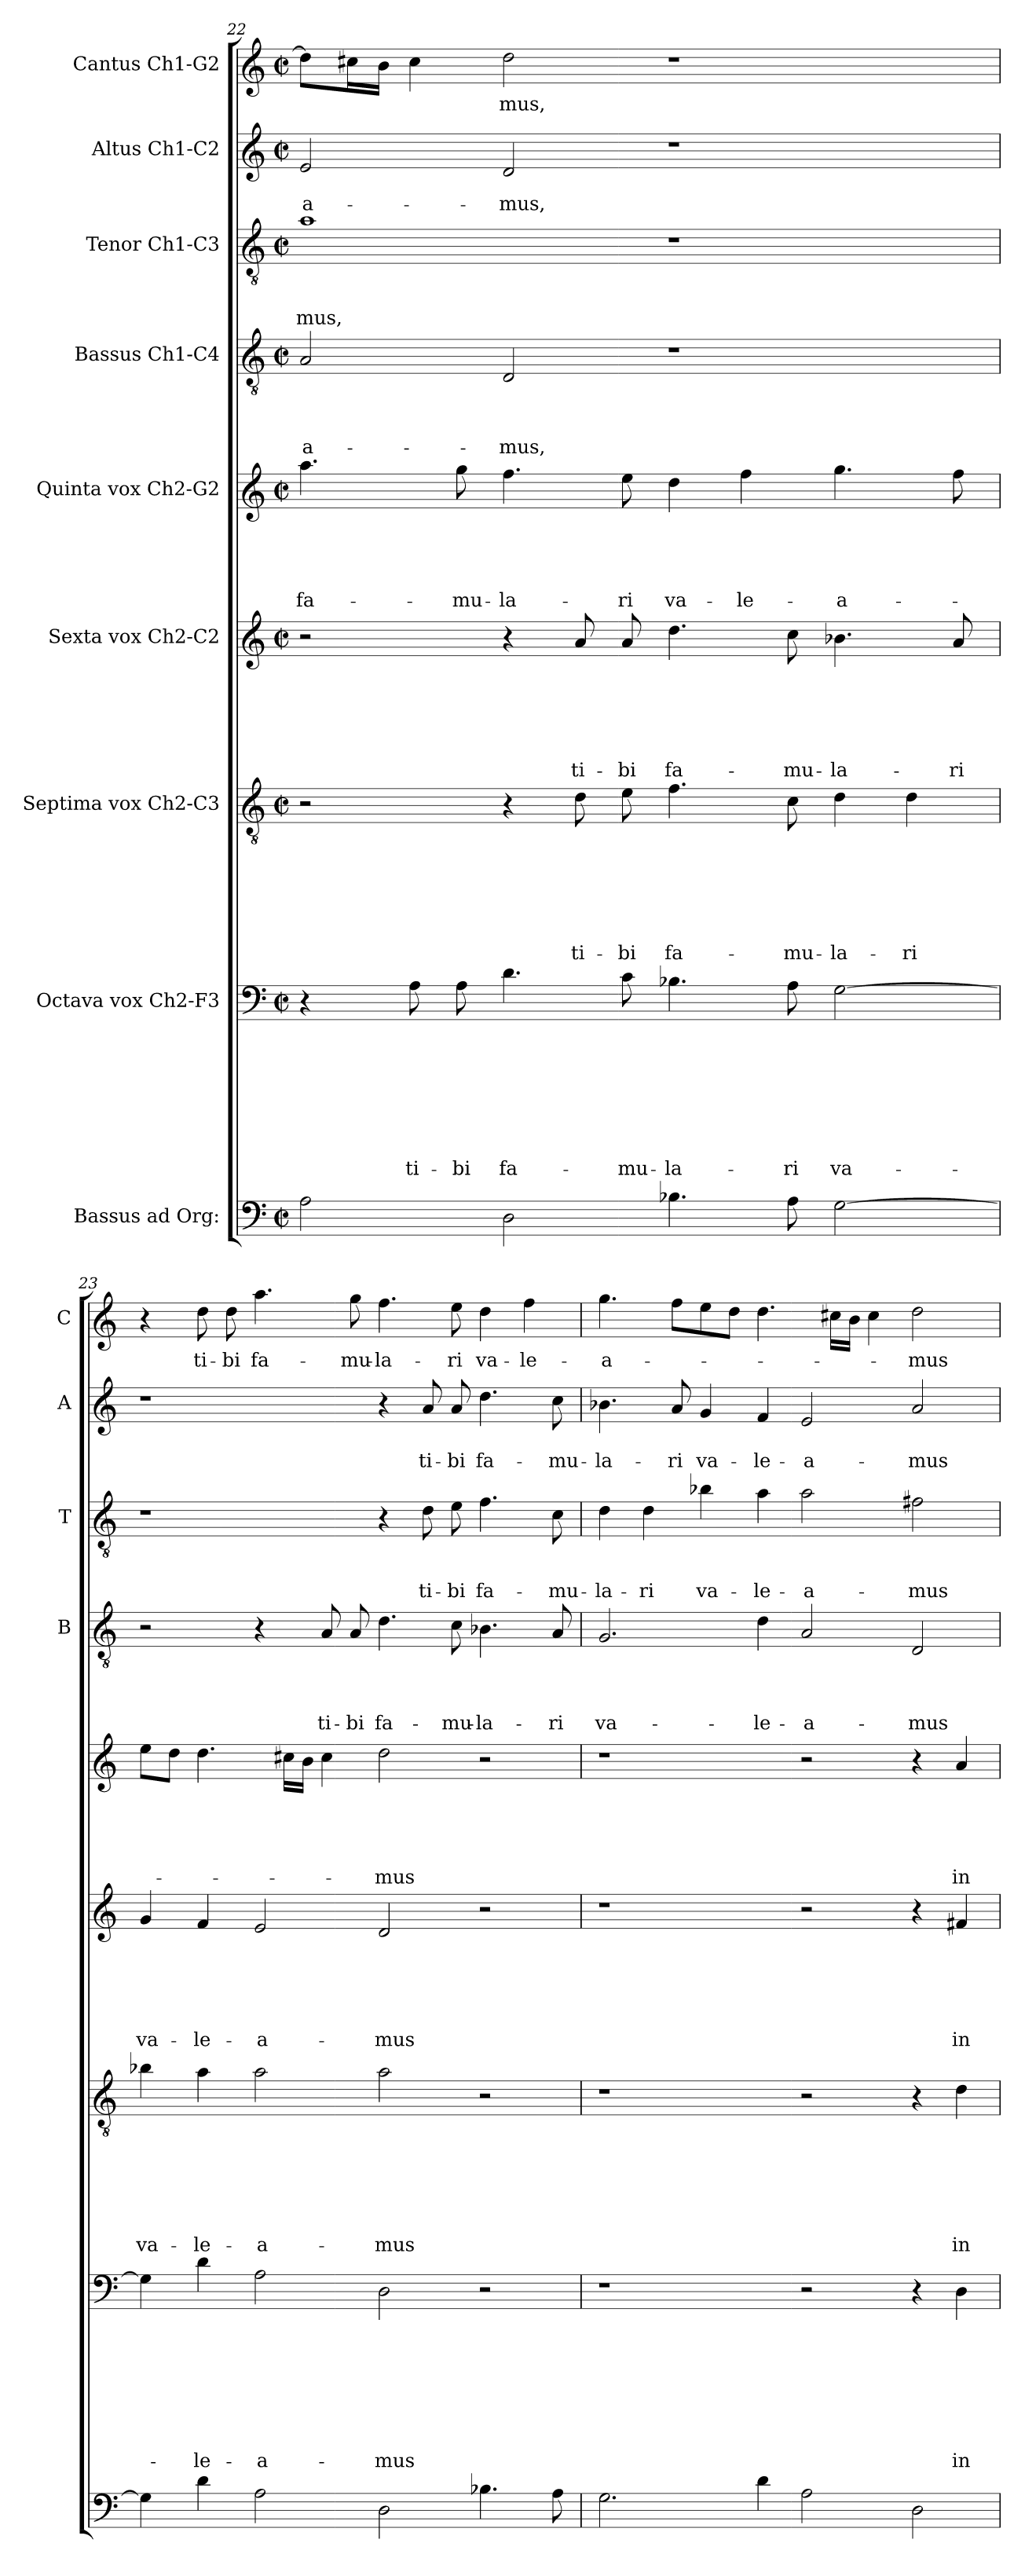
**kern	**kern	**text	**text	**text	**text	**text	**text	**text	**text	**kern	**text	**text	**text	**text	**text	**text	**text	**kern	**text	**text	**text	**text	**text	**text	**kern	**text	**text	**text	**text	**text	**kern	**text	**text	**text	**text	**kern	**text	**text	**text	**kern	**text	**text	**kern	**text
*part9	*part8	*part8	*part8	*part8	*part8	*part8	*part8	*part8	*part8	*part7	*part7	*part7	*part7	*part7	*part7	*part7	*part7	*part6	*part6	*part6	*part6	*part6	*part6	*part6	*part5	*part5	*part5	*part5	*part5	*part5	*part4	*part4	*part4	*part4	*part4	*part3	*part3	*part3	*part3	*part2	*part2	*part2	*part1	*part1
*staff9	*staff8	*staff8	*staff8	*staff8	*staff8	*staff8	*staff8	*staff8	*staff8	*staff7	*staff7	*staff7	*staff7	*staff7	*staff7	*staff7	*staff7	*staff6	*staff6	*staff6	*staff6	*staff6	*staff6	*staff6	*staff5	*staff5	*staff5	*staff5	*staff5	*staff5	*staff4	*staff4	*staff4	*staff4	*staff4	*staff3	*staff3	*staff3	*staff3	*staff2	*staff2	*staff2	*staff1	*staff1
*I"Bassus ad Org:	*I"Octava vox Ch2-F3	*	*	*	*	*	*	*	*	*I"Septima vox Ch2-C3	*	*	*	*	*	*	*	*I"Sexta vox Ch2-C2	*	*	*	*	*	*	*I"Quinta vox Ch2-G2	*	*	*	*	*	*I"Bassus Ch1-C4	*	*	*	*	*I"Tenor Ch1-C3	*	*	*	*I"Altus Ch1-C2	*	*	*I"Cantus Ch1-G2	*
*	*	*	*	*	*	*	*	*	*	*	*	*	*	*	*	*	*	*	*	*	*	*	*	*	*	*	*	*	*	*	*I'B	*	*	*	*	*I'T	*	*	*	*I'A	*	*	*I'C	*
!!LO:PB:g=z
*clefF4	*clefF4	*	*	*	*	*	*	*	*	*clefGv2	*	*	*	*	*	*	*	*clefG2	*	*	*	*	*	*	*clefG2	*	*	*	*	*	*clefGv2	*	*	*	*	*clefGv2	*	*	*	*clefG2	*	*	*clefG2	*
*k[]	*k[]	*	*	*	*	*	*	*	*	*k[]	*	*	*	*	*	*	*	*k[]	*	*	*	*	*	*	*k[]	*	*	*	*	*	*k[]	*	*	*	*	*k[]	*	*	*	*k[]	*	*	*k[]	*
*C:	*C:	*	*	*	*	*	*	*	*	*C:	*	*	*	*	*	*	*	*C:	*	*	*	*	*	*	*C:	*	*	*	*	*	*C:	*	*	*	*	*C:	*	*	*	*C:	*	*	*C:	*
*M2/2	*M2/2	*	*	*	*	*	*	*	*	*M2/2	*	*	*	*	*	*	*	*M2/2	*	*	*	*	*	*	*M2/2	*	*	*	*	*	*M2/2	*	*	*	*	*M2/2	*	*	*	*M2/2	*	*	*M2/2	*
*met(c|)	*met(c|)	*	*	*	*	*	*	*	*	*met(c|)	*	*	*	*	*	*	*	*met(c|)	*	*	*	*	*	*	*met(c|)	*	*	*	*	*	*met(c|)	*	*	*	*	*met(c|)	*	*	*	*met(c|)	*	*	*met(c|)	*
=22	=22	=22	=22	=22	=22	=22	=22	=22	=22	=22	=22	=22	=22	=22	=22	=22	=22	=22	=22	=22	=22	=22	=22	=22	=22	=22	=22	=22	=22	=22	=22	=22	=22	=22	=22	=22	=22	=22	=22	=22	=22	=22	=22	=22
!	!	!	!	!	!	!	!	!	!	!	!	!	!	!	!	!	!	!	!	!	!	!	!	!	!	!	!	!	!	!LO:LY:b	!	!	!	!	!LO:LY:b	!	!	!	!LO:LY:b	!	!	!LO:LY:b	!	!
2A\	4r	.	.	.	.	.	.	.	.	2r	.	.	.	.	.	.	.	2r	.	.	.	.	.	.	4.aa\	.	.	.	.	fa-	2A/	.	.	.	-a-	1a	.	.	-mus,	2e/	.	-a-	8dd\L]	.
.	.	.	.	.	.	.	.	.	.	.	.	.	.	.	.	.	.	.	.	.	.	.	.	.	.	.	.	.	.	.	.	.	.	.	.	.	.	.	.	.	.	.	16cc#X\L	.
.	.	.	.	.	.	.	.	.	.	.	.	.	.	.	.	.	.	.	.	.	.	.	.	.	.	.	.	.	.	.	.	.	.	.	.	.	.	.	.	.	.	.	16b\JJ	.
!	!	!	!	!	!	!	!	!	!LO:LY:b	!	!	!	!	!	!	!	!	!	!	!	!	!	!	!	!	!	!	!	!	!	!	!	!	!	!	!	!	!	!	!	!	!	!	!
.	8A\	.	.	.	.	.	.	.	ti-	.	.	.	.	.	.	.	.	.	.	.	.	.	.	.	.	.	.	.	.	.	.	.	.	.	.	.	.	.	.	.	.	.	4cc#\	.
!	!	!	!	!	!	!	!	!	!LO:LY:b	!	!	!	!	!	!	!	!	!	!	!	!	!	!	!	!	!	!	!	!	!LO:LY:b	!	!	!	!	!	!	!	!	!	!	!	!	!	!
.	8A\	.	.	.	.	.	.	.	-bi	.	.	.	.	.	.	.	.	.	.	.	.	.	.	.	8gg\	.	.	.	.	-mu-	.	.	.	.	.	.	.	.	.	.	.	.	.	.
!	!	!	!	!	!	!	!	!	!LO:LY:b	!	!	!	!	!	!	!	!	!	!	!	!	!	!	!	!	!	!	!	!	!LO:LY:b	!	!	!	!	!LO:LY:b	!	!	!	!	!	!	!LO:LY:b	!	!LO:LY:b
2D\	4.d\	.	.	.	.	.	.	.	fa-	4r	.	.	.	.	.	.	.	4r	.	.	.	.	.	.	4.ff\	.	.	.	.	-la-	2D/	.	.	.	-mus,	.	.	.	.	2d/	.	-mus,	2dd\	-mus,
!	!	!	!	!	!	!	!	!	!	!	!	!	!	!	!	!	!LO:LY:b	!	!	!	!	!	!	!LO:LY:b	!	!	!	!	!	!	!	!	!	!	!	!	!	!	!	!	!	!	!	!
.	.	.	.	.	.	.	.	.	.	8d\	.	.	.	.	.	.	ti-	8a/	.	.	.	.	.	ti-	.	.	.	.	.	.	.	.	.	.	.	.	.	.	.	.	.	.	.	.
!	!	!	!	!	!	!	!	!	!LO:LY:b	!	!	!	!	!	!	!	!LO:LY:b	!	!	!	!	!	!	!LO:LY:b	!	!	!	!	!	!LO:LY:b	!	!	!	!	!	!	!	!	!	!	!	!	!	!
.	8c\	.	.	.	.	.	.	.	-mu-	8e\	.	.	.	.	.	.	-bi	8a/	.	.	.	.	.	-bi	8ee\	.	.	.	.	-ri	.	.	.	.	.	.	.	.	.	.	.	.	.	.
!	!	!	!	!	!	!	!	!	!LO:LY:b	!	!	!	!	!	!	!	!LO:LY:b	!	!	!	!	!	!	!LO:LY:b	!	!	!	!	!	!LO:LY:b	!	!	!	!	!	!	!	!	!	!	!	!	!	!
4.B-X\	4.B-X\	.	.	.	.	.	.	.	-la-	4.f\	.	.	.	.	.	.	fa-	4.dd\	.	.	.	.	.	fa-	4dd\	.	.	.	.	va-	1r	.	.	.	.	1r	.	.	.	1r	.	.	1r	.
!	!	!	!	!	!	!	!	!	!	!	!	!	!	!	!	!	!	!	!	!	!	!	!	!	!	!	!	!	!	!LO:LY:b	!	!	!	!	!	!	!	!	!	!	!	!	!	!
.	.	.	.	.	.	.	.	.	.	.	.	.	.	.	.	.	.	.	.	.	.	.	.	.	4ff\	.	.	.	.	-le-	.	.	.	.	.	.	.	.	.	.	.	.	.	.
!	!	!	!	!	!	!	!	!	!LO:LY:b	!	!	!	!	!	!	!	!LO:LY:b	!	!	!	!	!	!	!LO:LY:b	!	!	!	!	!	!	!	!	!	!	!	!	!	!	!	!	!	!	!	!
8A\	8A\	.	.	.	.	.	.	.	-ri	8c\	.	.	.	.	.	.	-mu-	8cc\	.	.	.	.	.	-mu-	.	.	.	.	.	.	.	.	.	.	.	.	.	.	.	.	.	.	.	.
!	!	!	!	!	!	!	!	!	!LO:LY:b	!	!	!	!	!	!	!	!LO:LY:b	!	!	!	!	!	!	!LO:LY:b	!	!	!	!	!	!LO:LY:b	!	!	!	!	!	!	!	!	!	!	!	!	!	!
[2G\	[2G\	.	.	.	.	.	.	.	va-	4d\	.	.	.	.	.	.	-la-	4.b-X\	.	.	.	.	.	-la-	4.gg\	.	.	.	.	-a-	.	.	.	.	.	.	.	.	.	.	.	.	.	.
!	!	!	!	!	!	!	!	!	!	!	!	!	!	!	!	!	!LO:LY:b	!	!	!	!	!	!	!	!	!	!	!	!	!	!	!	!	!	!	!	!	!	!	!	!	!	!	!
.	.	.	.	.	.	.	.	.	.	4d\	.	.	.	.	.	.	-ri	.	.	.	.	.	.	.	.	.	.	.	.	.	.	.	.	.	.	.	.	.	.	.	.	.	.	.
!	!	!	!	!	!	!	!	!	!	!	!	!	!	!	!	!	!	!	!	!	!	!	!	!LO:LY:b	!	!	!	!	!	!	!	!	!	!	!	!	!	!	!	!	!	!	!	!
.	.	.	.	.	.	.	.	.	.	.	.	.	.	.	.	.	.	8a/	.	.	.	.	.	-ri	8ff\	.	.	.	.	.	.	.	.	.	.	.	.	.	.	.	.	.	.	.
=23	=23	=23	=23	=23	=23	=23	=23	=23	=23	=23	=23	=23	=23	=23	=23	=23	=23	=23	=23	=23	=23	=23	=23	=23	=23	=23	=23	=23	=23	=23	=23	=23	=23	=23	=23	=23	=23	=23	=23	=23	=23	=23	=23	=23
!	!	!	!	!	!	!	!	!	!	!	!	!	!	!	!	!	!LO:LY:b	!	!	!	!	!	!	!LO:LY:b	!	!	!	!	!	!	!	!	!	!	!	!	!	!	!	!	!	!	!	!
4G\]	4G\]	.	.	.	.	.	.	.	.	4b-X\	.	.	.	.	.	.	va-	4g/	.	.	.	.	.	va-	8ee\L	.	.	.	.	.	2r	.	.	.	.	1r	.	.	.	1r	.	.	4r	.
.	.	.	.	.	.	.	.	.	.	.	.	.	.	.	.	.	.	.	.	.	.	.	.	.	8dd\J	.	.	.	.	.	.	.	.	.	.	.	.	.	.	.	.	.	.	.
!	!	!	!	!	!	!	!	!	!LO:LY:b	!	!	!	!	!	!	!	!LO:LY:b	!	!	!	!	!	!	!LO:LY:b	!	!	!	!	!	!	!	!	!	!	!	!	!	!	!	!	!	!	!	!LO:LY:b
4d\	4d\	.	.	.	.	.	.	.	-le-	4a\	.	.	.	.	.	.	-le-	4f/	.	.	.	.	.	-le-	4.dd\	.	.	.	.	.	.	.	.	.	.	.	.	.	.	.	.	.	8dd\	ti-
!	!	!	!	!	!	!	!	!	!	!	!	!	!	!	!	!	!	!	!	!	!	!	!	!	!	!	!	!	!	!	!	!	!	!	!	!	!	!	!	!	!	!	!	!LO:LY:b
.	.	.	.	.	.	.	.	.	.	.	.	.	.	.	.	.	.	.	.	.	.	.	.	.	.	.	.	.	.	.	.	.	.	.	.	.	.	.	.	.	.	.	8dd\	-bi
!	!	!	!	!	!	!	!	!	!LO:LY:b	!	!	!	!	!	!	!	!LO:LY:b	!	!	!	!	!	!	!LO:LY:b	!	!	!	!	!	!	!	!	!	!	!	!	!	!	!	!	!	!	!	!LO:LY:b
2A\	2A\	.	.	.	.	.	.	.	-a-	2a\	.	.	.	.	.	.	-a-	2e/	.	.	.	.	.	-a-	.	.	.	.	.	.	4r	.	.	.	.	.	.	.	.	.	.	.	4.aa\	fa-
.	.	.	.	.	.	.	.	.	.	.	.	.	.	.	.	.	.	.	.	.	.	.	.	.	16cc#X\LL	.	.	.	.	.	.	.	.	.	.	.	.	.	.	.	.	.	.	.
.	.	.	.	.	.	.	.	.	.	.	.	.	.	.	.	.	.	.	.	.	.	.	.	.	16b\JJ	.	.	.	.	.	.	.	.	.	.	.	.	.	.	.	.	.	.	.
!	!	!	!	!	!	!	!	!	!	!	!	!	!	!	!	!	!	!	!	!	!	!	!	!	!	!	!	!	!	!	!	!	!	!	!LO:LY:b	!	!	!	!	!	!	!	!	!
.	.	.	.	.	.	.	.	.	.	.	.	.	.	.	.	.	.	.	.	.	.	.	.	.	4cc#\	.	.	.	.	.	8A/	.	.	.	ti-	.	.	.	.	.	.	.	.	.
!	!	!	!	!	!	!	!	!	!	!	!	!	!	!	!	!	!	!	!	!	!	!	!	!	!	!	!	!	!	!	!	!	!	!	!LO:LY:b	!	!	!	!	!	!	!	!	!LO:LY:b
.	.	.	.	.	.	.	.	.	.	.	.	.	.	.	.	.	.	.	.	.	.	.	.	.	.	.	.	.	.	.	8A/	.	.	.	-bi	.	.	.	.	.	.	.	8gg\	-mu-
!	!	!	!	!	!	!	!	!	!LO:LY:b	!	!	!	!	!	!	!	!LO:LY:b	!	!	!	!	!	!	!LO:LY:b	!	!	!	!	!	!LO:LY:b	!	!	!	!	!LO:LY:b	!	!	!	!	!	!	!	!	!LO:LY:b
2D\	2D\	.	.	.	.	.	.	.	-mus	2a\	.	.	.	.	.	.	-mus	2d/	.	.	.	.	.	-mus	2dd\	.	.	.	.	-mus	4.d\	.	.	.	fa-	4r	.	.	.	4r	.	.	4.ff\	-la-
!	!	!	!	!	!	!	!	!	!	!	!	!	!	!	!	!	!	!	!	!	!	!	!	!	!	!	!	!	!	!	!	!	!	!	!	!	!	!	!LO:LY:b	!	!	!LO:LY:b	!	!
.	.	.	.	.	.	.	.	.	.	.	.	.	.	.	.	.	.	.	.	.	.	.	.	.	.	.	.	.	.	.	.	.	.	.	.	8d\	.	.	ti-	8a/	.	ti-	.	.
!	!	!	!	!	!	!	!	!	!	!	!	!	!	!	!	!	!	!	!	!	!	!	!	!	!	!	!	!	!	!	!	!	!	!	!LO:LY:b	!	!	!	!LO:LY:b	!	!	!LO:LY:b	!	!LO:LY:b
.	.	.	.	.	.	.	.	.	.	.	.	.	.	.	.	.	.	.	.	.	.	.	.	.	.	.	.	.	.	.	8c\	.	.	.	-mu-	8e\	.	.	-bi	8a/	.	-bi	8ee\	-ri
!	!	!	!	!	!	!	!	!	!	!	!	!	!	!	!	!	!	!	!	!	!	!	!	!	!	!	!	!	!	!	!	!	!	!	!LO:LY:b	!	!	!	!LO:LY:b	!	!	!LO:LY:b	!	!LO:LY:b
4.B-X\	2r	.	.	.	.	.	.	.	.	2r	.	.	.	.	.	.	.	2r	.	.	.	.	.	.	2r	.	.	.	.	.	4.B-X\	.	.	.	-la-	4.f\	.	.	fa-	4.dd\	.	fa-	4dd\	va-
!	!	!	!	!	!	!	!	!	!	!	!	!	!	!	!	!	!	!	!	!	!	!	!	!	!	!	!	!	!	!	!	!	!	!	!	!	!	!	!	!	!	!	!	!LO:LY:b
.	.	.	.	.	.	.	.	.	.	.	.	.	.	.	.	.	.	.	.	.	.	.	.	.	.	.	.	.	.	.	.	.	.	.	.	.	.	.	.	.	.	.	4ff\	-le-
!	!	!	!	!	!	!	!	!	!	!	!	!	!	!	!	!	!	!	!	!	!	!	!	!	!	!	!	!	!	!	!	!	!	!	!LO:LY:b	!	!	!	!LO:LY:b	!	!	!LO:LY:b	!	!
8A\	.	.	.	.	.	.	.	.	.	.	.	.	.	.	.	.	.	.	.	.	.	.	.	.	.	.	.	.	.	.	8A/	.	.	.	-ri	8c\	.	.	-mu-	8cc\	.	-mu-	.	.
=24	=24	=24	=24	=24	=24	=24	=24	=24	=24	=24	=24	=24	=24	=24	=24	=24	=24	=24	=24	=24	=24	=24	=24	=24	=24	=24	=24	=24	=24	=24	=24	=24	=24	=24	=24	=24	=24	=24	=24	=24	=24	=24	=24	=24
!	!	!	!	!	!	!	!	!	!	!	!	!	!	!	!	!	!	!	!	!	!	!	!	!	!	!	!	!	!	!	!	!	!	!	!LO:LY:b	!	!	!	!LO:LY:b	!	!	!LO:LY:b	!	!LO:LY:b
2.G\	1r	.	.	.	.	.	.	.	.	1r	.	.	.	.	.	.	.	1r	.	.	.	.	.	.	1r	.	.	.	.	.	2.G/	.	.	.	va-	4d\	.	.	-la-	4.b-X\	.	-la-	4.gg\	-a-
!	!	!	!	!	!	!	!	!	!	!	!	!	!	!	!	!	!	!	!	!	!	!	!	!	!	!	!	!	!	!	!	!	!	!	!	!	!	!	!LO:LY:b	!	!	!	!	!
.	.	.	.	.	.	.	.	.	.	.	.	.	.	.	.	.	.	.	.	.	.	.	.	.	.	.	.	.	.	.	.	.	.	.	.	4d\	.	.	-ri	.	.	.	.	.
!	!	!	!	!	!	!	!	!	!	!	!	!	!	!	!	!	!	!	!	!	!	!	!	!	!	!	!	!	!	!	!	!	!	!	!	!	!	!	!	!	!	!LO:LY:b	!	!
.	.	.	.	.	.	.	.	.	.	.	.	.	.	.	.	.	.	.	.	.	.	.	.	.	.	.	.	.	.	.	.	.	.	.	.	.	.	.	.	8a/	.	-ri	8ff\L	.
!	!	!	!	!	!	!	!	!	!	!	!	!	!	!	!	!	!	!	!	!	!	!	!	!	!	!	!	!	!	!	!	!	!	!	!	!	!	!	!LO:LY:b	!	!	!LO:LY:b	!	!
.	.	.	.	.	.	.	.	.	.	.	.	.	.	.	.	.	.	.	.	.	.	.	.	.	.	.	.	.	.	.	.	.	.	.	.	4b-X\	.	.	va-	4g/	.	va-	8ee\	.
.	.	.	.	.	.	.	.	.	.	.	.	.	.	.	.	.	.	.	.	.	.	.	.	.	.	.	.	.	.	.	.	.	.	.	.	.	.	.	.	.	.	.	8dd\J	.
!	!	!	!	!	!	!	!	!	!	!	!	!	!	!	!	!	!	!	!	!	!	!	!	!	!	!	!	!	!	!	!	!	!	!	!LO:LY:b	!	!	!	!LO:LY:b	!	!	!LO:LY:b	!	!
4d\	.	.	.	.	.	.	.	.	.	.	.	.	.	.	.	.	.	.	.	.	.	.	.	.	.	.	.	.	.	.	4d\	.	.	.	-le-	4a\	.	.	-le-	4f/	.	-le-	4.dd\	.
!	!	!	!	!	!	!	!	!	!	!	!	!	!	!	!	!	!	!	!	!	!	!	!	!	!	!	!	!	!	!	!	!	!	!	!LO:LY:b	!	!	!	!LO:LY:b	!	!	!LO:LY:b	!	!
2A\	2r	.	.	.	.	.	.	.	.	2r	.	.	.	.	.	.	.	2r	.	.	.	.	.	.	2r	.	.	.	.	.	2A/	.	.	.	-a-	2a\	.	.	-a-	2e/	.	-a-	.	.
.	.	.	.	.	.	.	.	.	.	.	.	.	.	.	.	.	.	.	.	.	.	.	.	.	.	.	.	.	.	.	.	.	.	.	.	.	.	.	.	.	.	.	16cc#X\LL	.
.	.	.	.	.	.	.	.	.	.	.	.	.	.	.	.	.	.	.	.	.	.	.	.	.	.	.	.	.	.	.	.	.	.	.	.	.	.	.	.	.	.	.	16b\JJ	.
.	.	.	.	.	.	.	.	.	.	.	.	.	.	.	.	.	.	.	.	.	.	.	.	.	.	.	.	.	.	.	.	.	.	.	.	.	.	.	.	.	.	.	4cc#\	.
!	!	!	!	!	!	!	!	!	!	!	!	!	!	!	!	!	!	!	!	!	!	!	!	!	!	!	!	!	!	!	!	!	!	!	!LO:LY:b	!	!	!	!LO:LY:b	!	!	!LO:LY:b	!	!LO:LY:b
2D\	4r	.	.	.	.	.	.	.	.	4r	.	.	.	.	.	.	.	4r	.	.	.	.	.	.	4r	.	.	.	.	.	2D/	.	.	.	-mus	2f#X\	.	.	-mus	2a/	.	-mus	2dd\	-mus
!	!	!	!	!	!	!	!	!	!LO:LY:b	!	!	!	!	!	!	!	!LO:LY:b	!	!	!	!	!	!	!LO:LY:b	!	!	!	!	!	!LO:LY:b	!	!	!	!	!	!	!	!	!	!	!	!	!	!
.	4D\	.	.	.	.	.	.	.	in	4d\	.	.	.	.	.	.	in	4f#X/	.	.	.	.	.	in	4a/	.	.	.	.	in	.	.	.	.	.	.	.	.	.	.	.	.	.	.
=	=	=	=	=	=	=	=	=	=	=	=	=	=	=	=	=	=	=	=	=	=	=	=	=	=	=	=	=	=	=	=	=	=	=	=	=	=	=	=	=	=	=	=	=
*-	*-	*-	*-	*-	*-	*-	*-	*-	*-	*-	*-	*-	*-	*-	*-	*-	*-	*-	*-	*-	*-	*-	*-	*-	*-	*-	*-	*-	*-	*-	*-	*-	*-	*-	*-	*-	*-	*-	*-	*-	*-	*-	*-	*-
